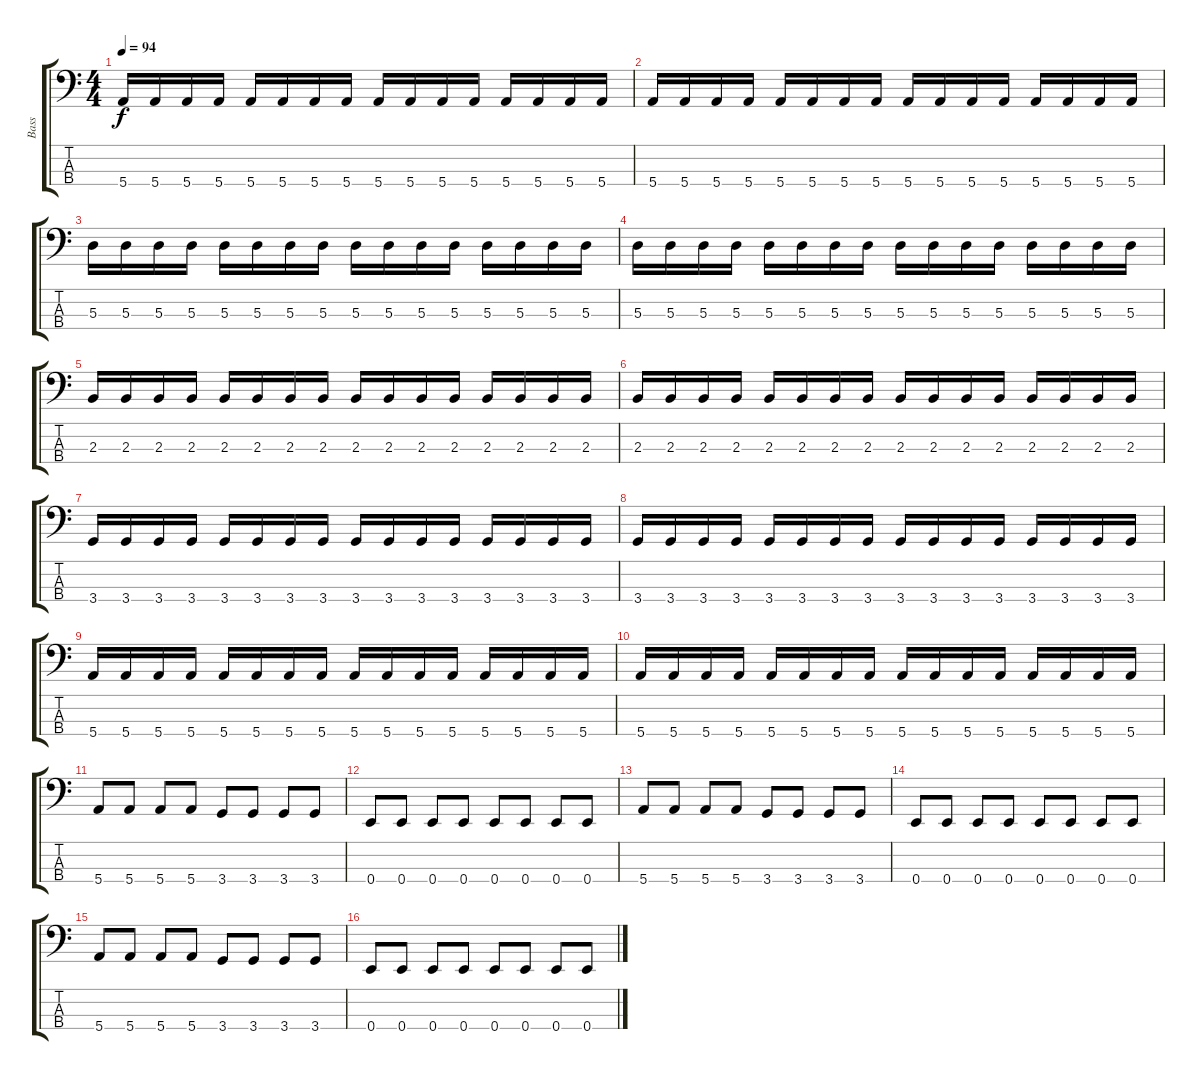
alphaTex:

\track ("Bass" "Bass") {instrument electricbasspick}
\staff {score tabs}
\tuning (G2 D2 A1 E1) {hide}
\ts (4 4)
\tempo 94
\clef f4
\ks c
5.4.16{dy f} 5.4.16 5.4.16 5.4.16 5.4.16 5.4.16 5.4.16 5.4.16 5.4.16 5.4.16 5.4.16 5.4.16 5.4.16 5.4.16 5.4.16 5.4.16 |
5.4.16 5.4.16 5.4.16 5.4.16 5.4.16 5.4.16 5.4.16 5.4.16 5.4.16 5.4.16 5.4.16 5.4.16 5.4.16 5.4.16 5.4.16 5.4.16 |
5.3.16 5.3.16 5.3.16 5.3.16 5.3.16 5.3.16 5.3.16 5.3.16 5.3.16 5.3.16 5.3.16 5.3.16 5.3.16 5.3.16 5.3.16 5.3.16 |
5.3.16 5.3.16 5.3.16 5.3.16 5.3.16 5.3.16 5.3.16 5.3.16 5.3.16 5.3.16 5.3.16 5.3.16 5.3.16 5.3.16 5.3.16 5.3.16 |
2.3.16 2.3.16 2.3.16 2.3.16 2.3.16 2.3.16 2.3.16 2.3.16 2.3.16 2.3.16 2.3.16 2.3.16 2.3.16 2.3.16 2.3.16 2.3.16 |
2.3.16 2.3.16 2.3.16 2.3.16 2.3.16 2.3.16 2.3.16 2.3.16 2.3.16 2.3.16 2.3.16 2.3.16 2.3.16 2.3.16 2.3.16 2.3.16 |
3.4.16 3.4.16 3.4.16 3.4.16 3.4.16 3.4.16 3.4.16 3.4.16 3.4.16 3.4.16 3.4.16 3.4.16 3.4.16 3.4.16 3.4.16 3.4.16 |
3.4.16 3.4.16 3.4.16 3.4.16 3.4.16 3.4.16 3.4.16 3.4.16 3.4.16 3.4.16 3.4.16 3.4.16 3.4.16 3.4.16 3.4.16 3.4.16 |
5.4.16 5.4.16 5.4.16 5.4.16 5.4.16 5.4.16 5.4.16 5.4.16 5.4.16 5.4.16 5.4.16 5.4.16 5.4.16 5.4.16 5.4.16 5.4.16 |
5.4.16 5.4.16 5.4.16 5.4.16 5.4.16 5.4.16 5.4.16 5.4.16 5.4.16 5.4.16 5.4.16 5.4.16 5.4.16 5.4.16 5.4.16 5.4.16 |
5.4.8 5.4.8 5.4.8 5.4.8 3.4.8 3.4.8 3.4.8 3.4.8 |
0.4.8 0.4.8 0.4.8 0.4.8 0.4.8 0.4.8 0.4.8 0.4.8 |
5.4.8 5.4.8 5.4.8 5.4.8 3.4.8 3.4.8 3.4.8 3.4.8 |
0.4.8 0.4.8 0.4.8 0.4.8 0.4.8 0.4.8 0.4.8 0.4.8 |
5.4.8 5.4.8 5.4.8 5.4.8 3.4.8 3.4.8 3.4.8 3.4.8 |
0.4.8 0.4.8 0.4.8 0.4.8 0.4.8 0.4.8 0.4.8 0.4.8
